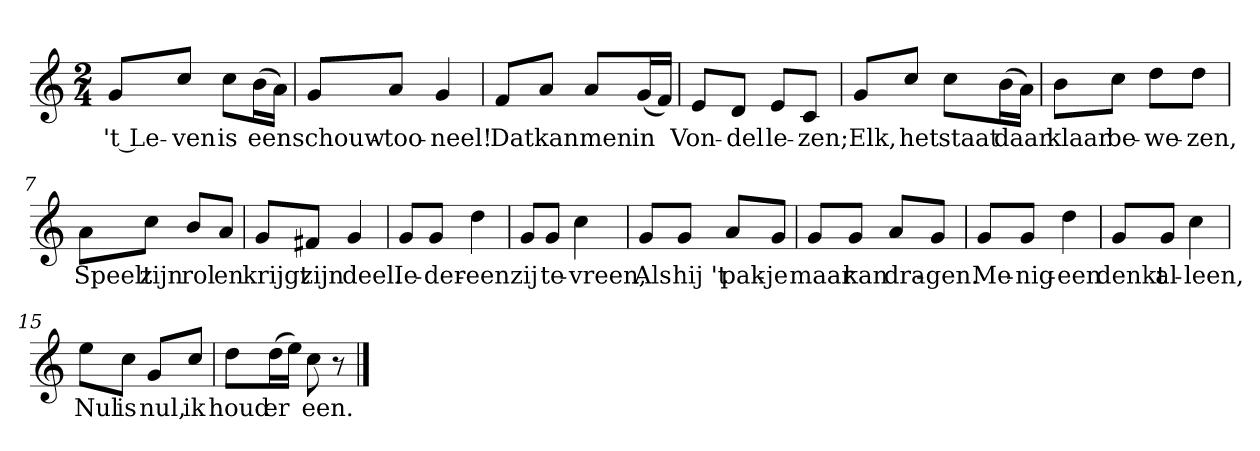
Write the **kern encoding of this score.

**kern	**text
*part1	*part1
*staff1	*staff1
*clefG2	*
*k[]	*
*C:	*
*M2/4	*
*MM120	*
=1	=1
8g/L	't Le-
8cc/J	-ven
8cc\L	is
(16b\L	een
16a\JJ)	.
=2	=2
8g/L	schouw-
8a/J	-too-
4g	-neel!
=3	=3
8f/L	Dat
8a/J	kan
8a/L	men
(16g/L	in
16f/JJ)	.
=4	=4
8e/L	Von-
8d/J	-del
8e/L	le-
8c/J	-zen;
=5	=5
8g/L	Elk,
8cc/J	het
8cc\L	staat
(16b\L	daar
16a\JJ)	.
=6	=6
8b\L	klaar
8cc\J	be-
8dd\L	-we-
8dd\J	-zen,
=7	=7
8a\L	Speelt
8cc\J	zijn
8b/L	rol
8a/J	en
=8	=8
8g/L	krijgt
8f#X/J	zijn
4g	deel.
=9	=9
8g/L	Ie-
8g/J	-der-
4dd	-een
=10	=10
8g/L	zij
8g/J	te-
4cc	-vreen,
=11	=11
8g/L	Als
8g/J	hij 't
8a/L	pak-
8g/J	-je
=12	=12
8g/L	maar
8g/J	kan
8a/L	dra-
8g/J	-gen.
=13	=13
8g/L	Me-
8g/J	-nig-
4dd	-een
=14	=14
8g/L	denkt
8g/J	al-
4cc	-leen,
=15	=15
8ee\L	Nul
8cc\J	is
8g/L	nul,
8cc/J	ik
=16	=16
8dd\L	houd
(16dd\L	er
16ee\JJ)	.
8cc	een.
8r	.
==	==
*-	*-
